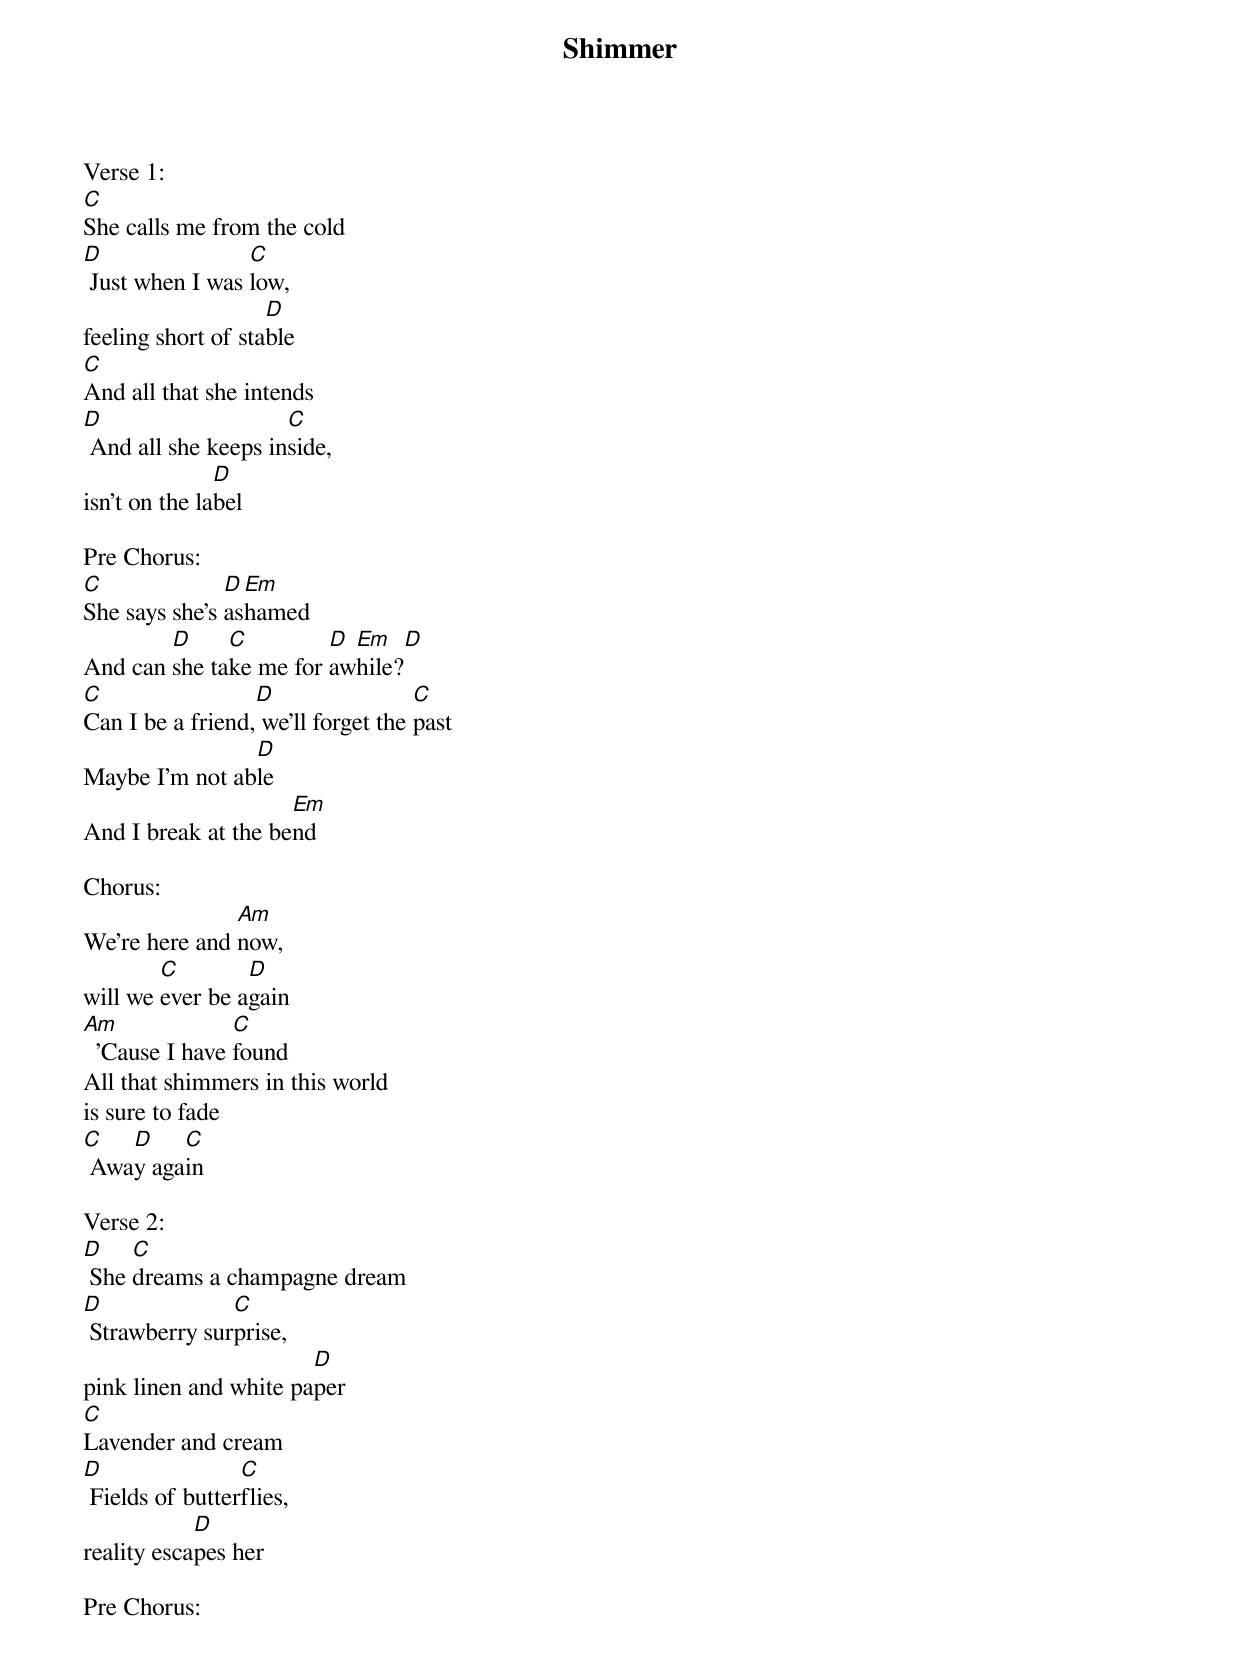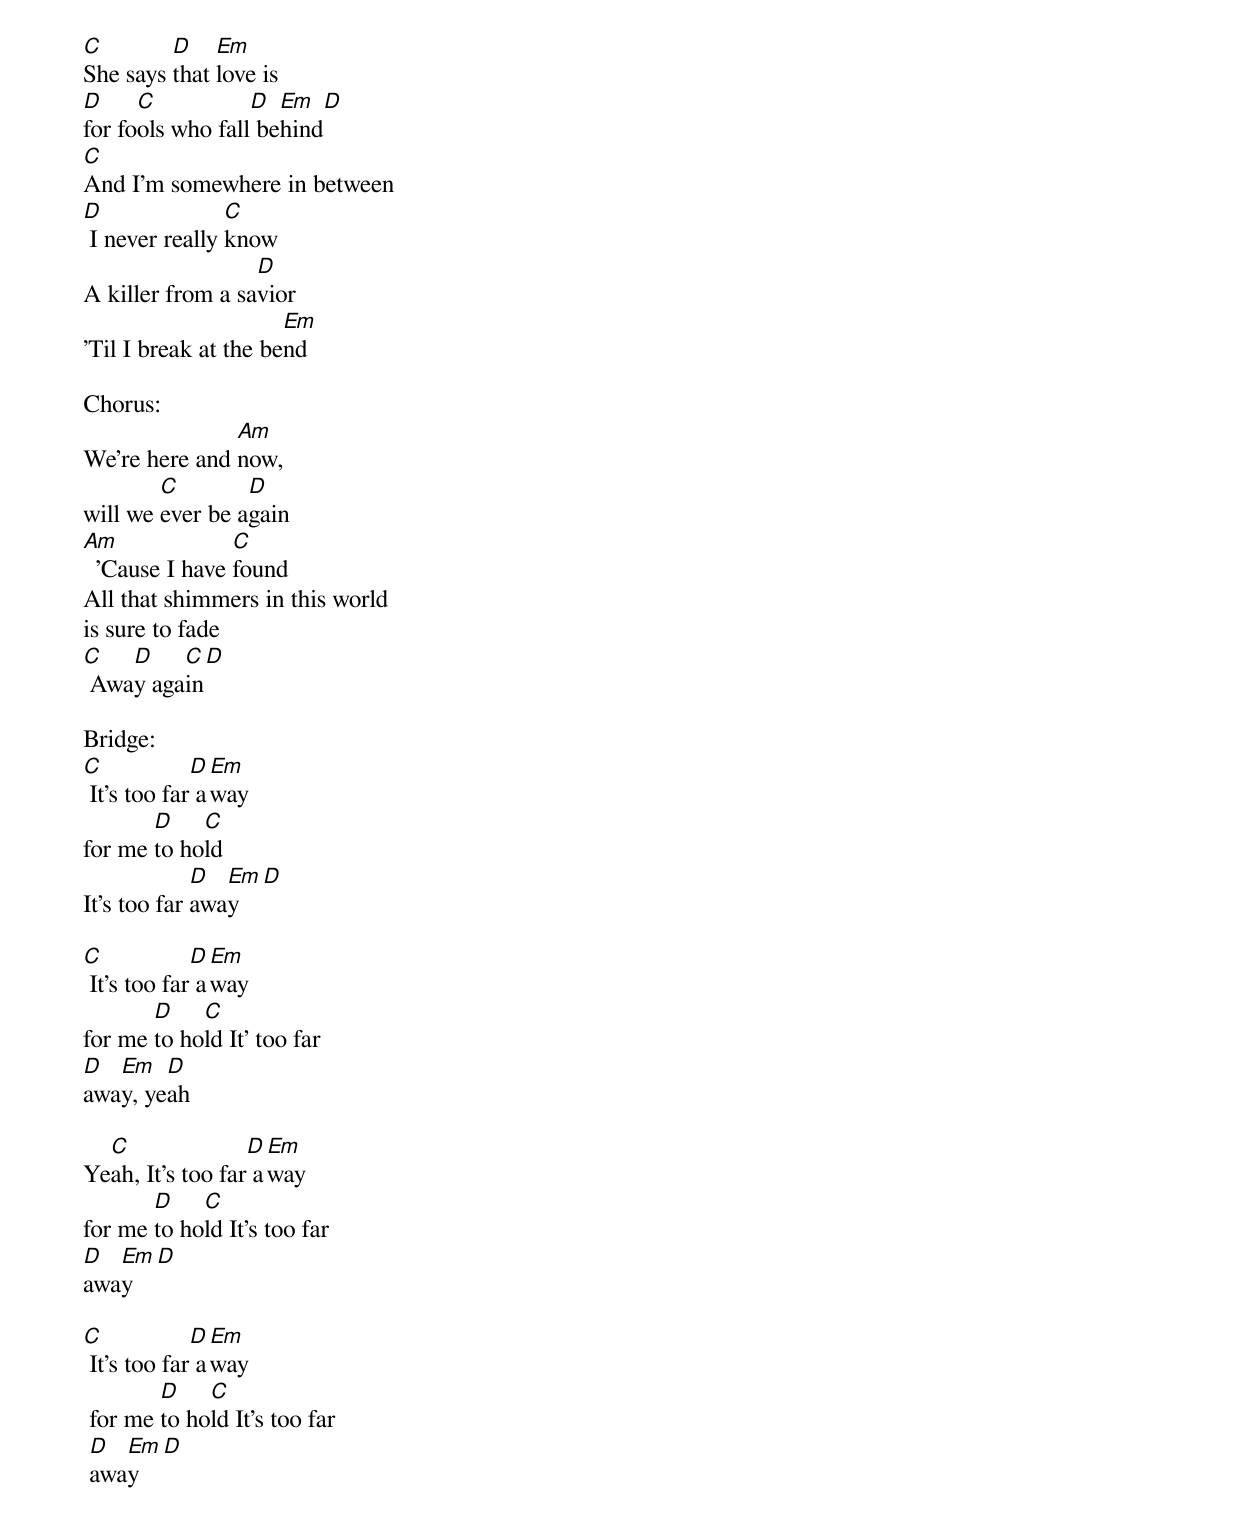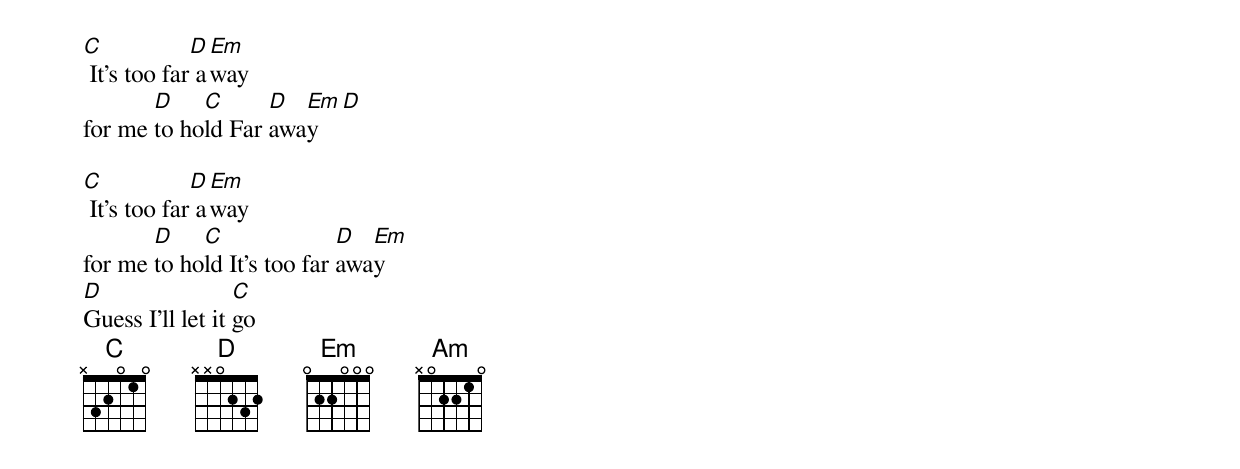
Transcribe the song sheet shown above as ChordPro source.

{title:Shimmer}
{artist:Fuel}
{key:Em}
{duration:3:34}
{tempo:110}

Verse 1:
[C]She calls me from the cold
[D] Just when I was [C]low,
feeling short of sta[D]ble
[C]And all that she intends
[D] And all she keeps in[C]side,
isn't on the la[D]bel

Pre Chorus:
[C]She says she's [D]as[Em]hamed
And can [D]she ta[C]ke me for [D]aw[Em]hile?[D]
[C]Can I be a friend,[D] we'll forget the [C]past
Maybe I'm not ab[D]le
And I break at the be[Em]nd

Chorus:
We're here and [Am]now,
will we [C]ever be a[D]gain
[Am]  'Cause I have [C]found
All that shimmers in this world
is sure to fade
[C] Awa[D]y aga[C]in

Verse 2:
[D] She [C]dreams a champagne dream
[D] Strawberry sur[C]prise,
pink linen and white pa[D]per
[C]Lavender and cream
[D] Fields of butter[C]flies,
reality esca[D]pes her

Pre Chorus:
[C]She says [D]that [Em]love is
[D]for fo[C]ols who fall[D] be[Em]hind[D]
[C]And I'm somewhere in between
[D] I never really [C]know
A killer from a sa[D]vior
'Til I break at the be[Em]nd

Chorus:
We're here and [Am]now,
will we [C]ever be a[D]gain
[Am]  'Cause I have [C]found
All that shimmers in this world
is sure to fade
[C] Awa[D]y aga[C]in[D]

Bridge:
[C] It's too far[D] a[Em]way
for me [D]to ho[C]ld
It's too far [D]awa[Em]y[D]

[C] It's too far[D] a[Em]way
for me [D]to ho[C]ld It' too far
[D]awa[Em]y, ye[D]ah

Ye[C]ah, It's too far[D] a[Em]way
for me [D]to ho[C]ld It's too far
[D]awa[Em]y[D]

[C] It's too far[D] a[Em]way
 for me [D]to ho[C]ld It's too far
 [D]awa[Em]y[D]

[C] It's too far[D] a[Em]way
for me [D]to ho[C]ld Far [D]awa[Em]y[D]

[C] It's too far[D] a[Em]way
for me [D]to ho[C]ld It's too far [D]awa[Em]y
[D]Guess I'll let it [C]go
